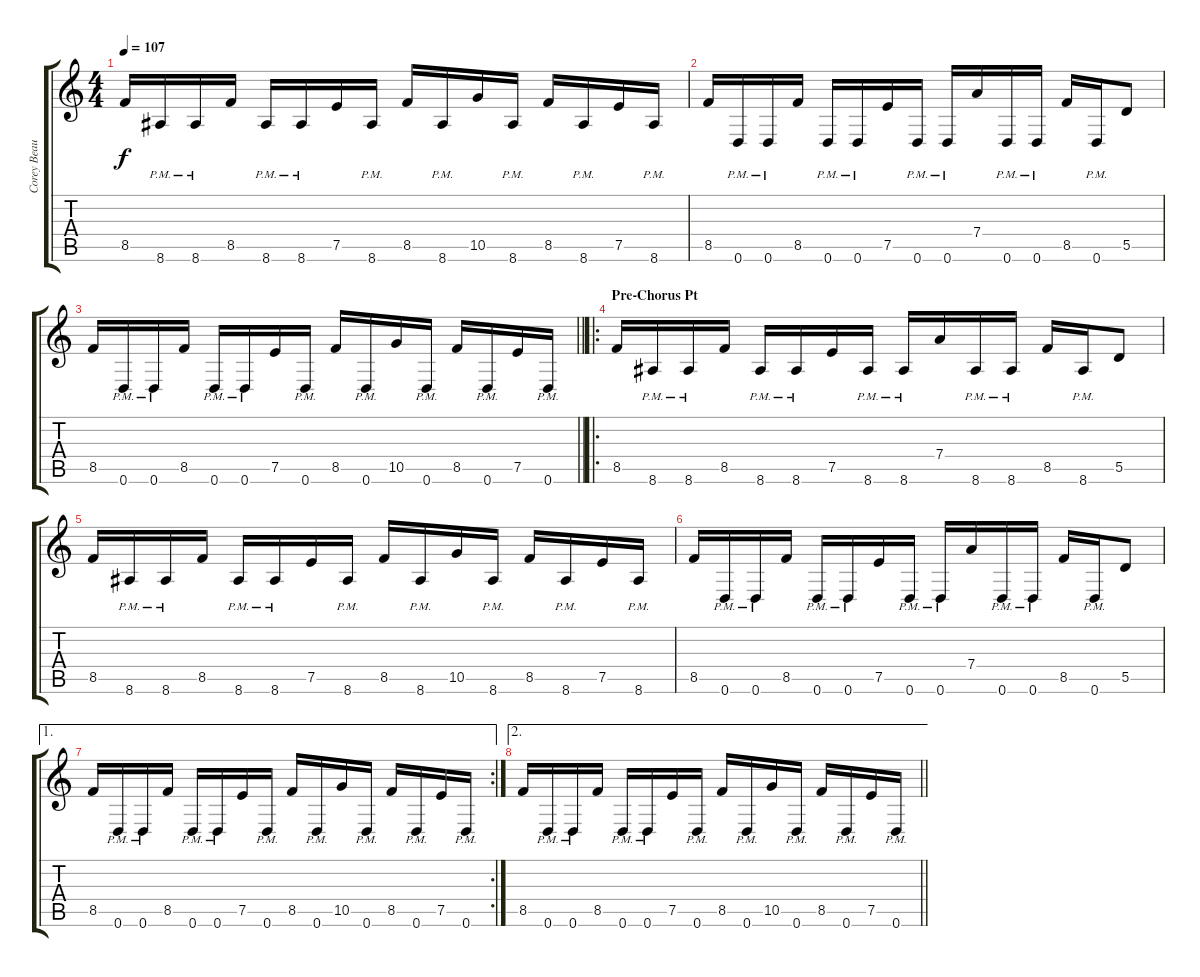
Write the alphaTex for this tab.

\track ("Corey Beaulieu" "Corey Beau") {instrument distortionguitar}
\staff {score tabs}
\tuning (E4 B3 G3 D3 A2 D2) {hide}
\ts (4 4)
\tempo 107
\clef g2
\ks c
8.5.16{dy f} 8.6{pm}.16 8.6{pm}.16 8.5.16 8.6{pm}.16 8.6{pm}.16 7.5.16 8.6{pm}.16 8.5.16 8.6{pm}.16 10.5.16 8.6{pm}.16 8.5.16 8.6{pm}.16 7.5.16 8.6{pm}.16 |
8.5.16 0.6{pm}.16 0.6{pm}.16 8.5.16 0.6{pm}.16 0.6{pm}.16 7.5.16 0.6{pm}.16 0.6{pm}.16 7.4.16 0.6{pm}.16 0.6{pm}.16 8.5.16 0.6{pm}.16 5.5.8 |
\barLineRight lightlight
8.5.16 0.6{pm}.16 0.6{pm}.16 8.5.16 0.6{pm}.16 0.6{pm}.16 7.5.16 0.6{pm}.16 8.5.16 0.6{pm}.16 10.5.16 0.6{pm}.16 8.5.16 0.6{pm}.16 7.5.16 0.6{pm}.16 |
\ro
\section ("" "Pre-Chorus Pt")
8.5.16 8.6{pm}.16 8.6{pm}.16 8.5.16 8.6{pm}.16 8.6{pm}.16 7.5.16 8.6{pm}.16 8.6{pm}.16 7.4.16 8.6{pm}.16 8.6{pm}.16 8.5.16 8.6{pm}.16 5.5.8 |
8.5.16 8.6{pm}.16 8.6{pm}.16 8.5.16 8.6{pm}.16 8.6{pm}.16 7.5.16 8.6{pm}.16 8.5.16 8.6{pm}.16 10.5.16 8.6{pm}.16 8.5.16 8.6{pm}.16 7.5.16 8.6{pm}.16 |
8.5.16 0.6{pm}.16 0.6{pm}.16 8.5.16 0.6{pm}.16 0.6{pm}.16 7.5.16 0.6{pm}.16 0.6{pm}.16 7.4.16 0.6{pm}.16 0.6{pm}.16 8.5.16 0.6{pm}.16 5.5.8 |
\ae 1
\rc 2
8.5.16 0.6{pm}.16 0.6{pm}.16 8.5.16 0.6{pm}.16 0.6{pm}.16 7.5.16 0.6{pm}.16 8.5.16 0.6{pm}.16 10.5.16 0.6{pm}.16 8.5.16 0.6{pm}.16 7.5.16 0.6{pm}.16 |
\ae 2
\barLineRight lightlight
8.5.16 0.6{pm}.16 0.6{pm}.16 8.5.16 0.6{pm}.16 0.6{pm}.16 7.5.16 0.6{pm}.16 8.5.16 0.6{pm}.16 10.5.16 0.6{pm}.16 8.5.16 0.6{pm}.16 7.5.16 0.6{pm}.16
